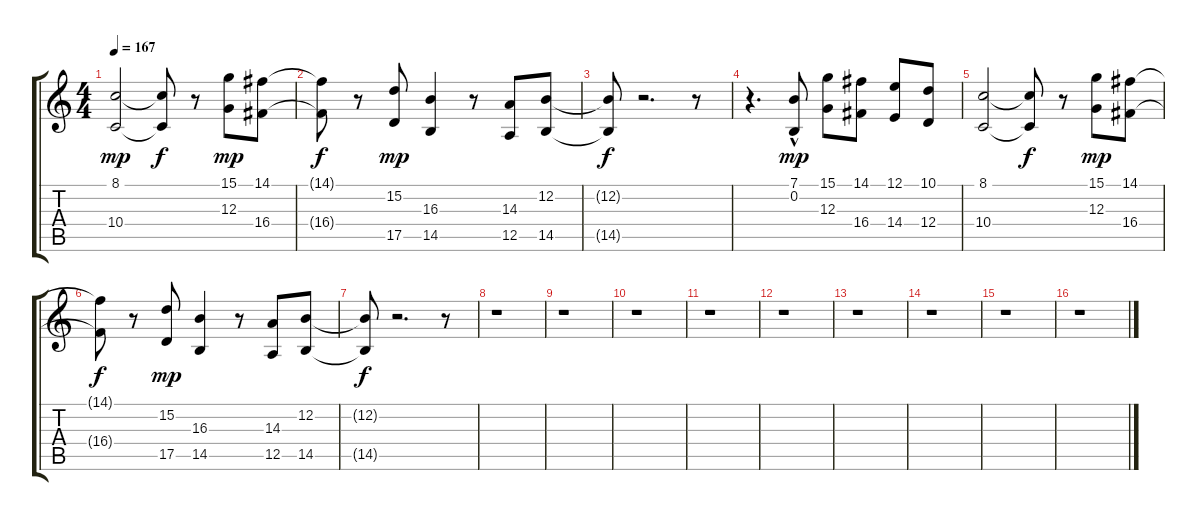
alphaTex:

\track "" {instrument vibraphone}
\staff {score tabs}
\tuning (E4 B3 G3 D3 A2 E2) {hide}
\ts (4 4)
\tempo 167
\clef g2
\ks c
(8.1 10.4).2{dy mp} (8.1{t} 10.4{t}).8{dy f} r.8 (15.1 12.3).8{dy mp} (14.1 16.4).8 |
(14.1{t} 16.4{t}).8{dy f} r.8 (15.2 17.5).8{dy mp} (16.3 14.5).4 r.8 (14.3 12.5).8 (12.2 14.5).8 |
(12.2{t} 14.5{t}).8{dy f} r.2{d} r.8 |
r.4{d} (7.1{hac} 0.2{hac}).8{dy mp} (15.1 12.3).8 (14.1 16.4).8 (12.1 14.4).8 (10.1 12.4).8 |
(8.1 10.4).2 (8.1{t} 10.4{t}).8{dy f} r.8 (15.1 12.3).8{dy mp} (14.1 16.4).8 |
(14.1{t} 16.4{t}).8{dy f} r.8 (15.2 17.5).8{dy mp} (16.3 14.5).4 r.8 (14.3 12.5).8 (12.2 14.5).8 |
(12.2{t} 14.5{t}).8{dy f} r.2{d} r.8 |
r.1 |
r.1 |
r.1 |
r.1 |
r.1 |
r.1 |
r.1 |
r.1 |
r.1
